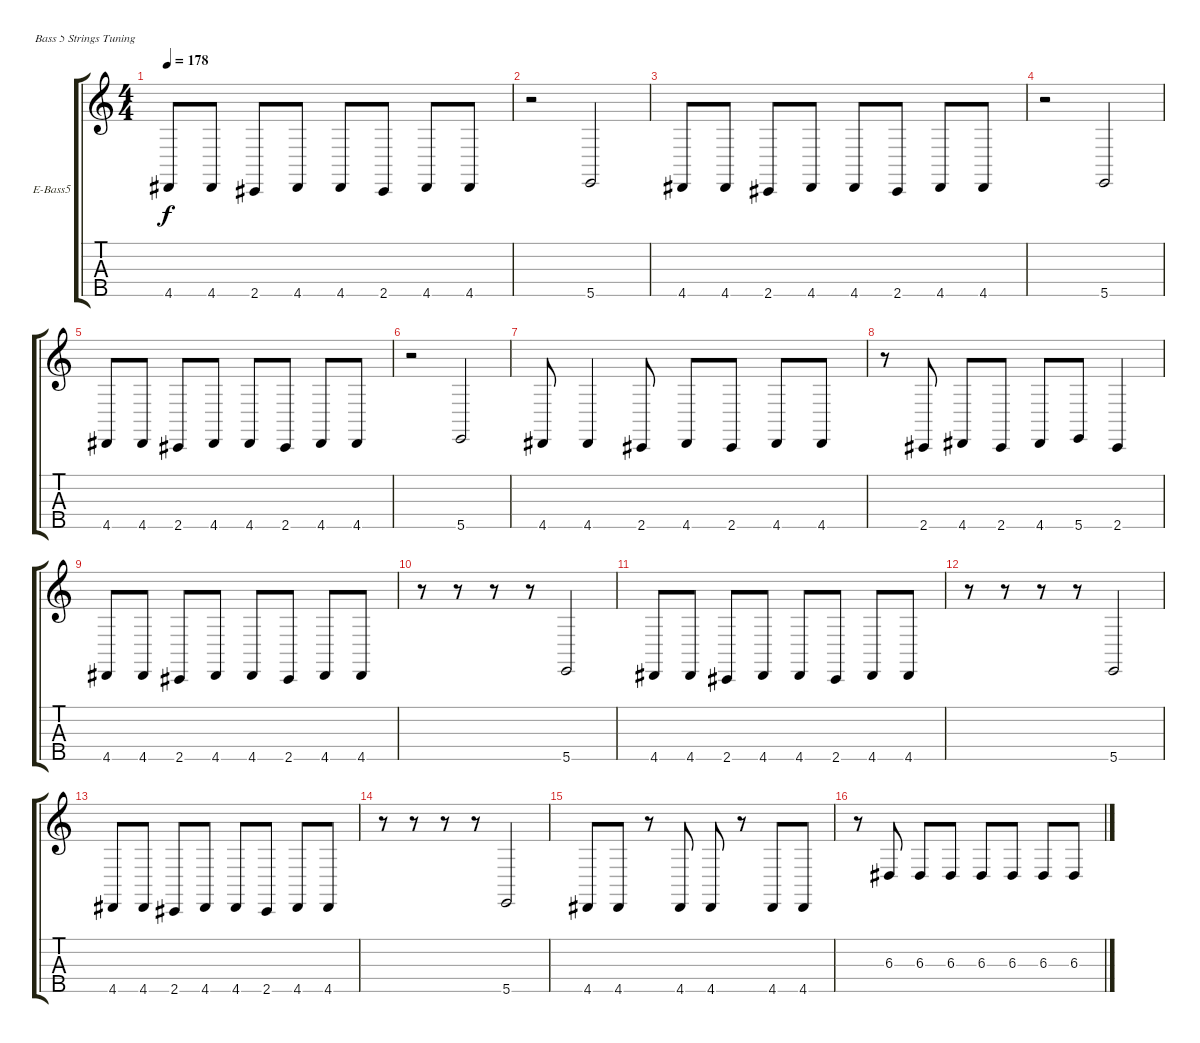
\bracketExtendMode groupsimilarinstruments
\firstSystemTrackNameOrientation horizontal
\otherSystemsTrackNameOrientation horizontal
\track ("Bass" "E-Bass5") {instrument electricbassfinger}
\staff {score tabs}
\tuning (G2 D2 A1 E1 B0)
\ts (4 4)
\tempo 178
\clef g2
\ks c
4.5.8{dy f} 4.5.8 2.5.8 4.5.8 4.5.8 2.5.8 4.5.8 4.5.8 |
r.2 5.5.2 |
4.5.8 4.5.8 2.5.8 4.5.8 4.5.8 2.5.8 4.5.8 4.5.8 |
r.2 5.5.2 |
4.5.8 4.5.8 2.5.8 4.5.8 4.5.8 2.5.8 4.5.8 4.5.8 |
r.2 5.5.2 |
4.5.8 4.5.4 2.5.8 4.5.8 2.5.8 4.5.8 4.5.8 |
r.8 2.5.8 4.5.8 2.5.8 4.5.8 5.5.8 2.5.4 |
4.5.8 4.5.8 2.5.8 4.5.8 4.5.8 2.5.8 4.5.8 4.5.8 |
r.8 r.8 r.8 r.8 5.5.2 |
4.5.8 4.5.8 2.5.8 4.5.8 4.5.8 2.5.8 4.5.8 4.5.8 |
r.8 r.8 r.8 r.8 5.5.2 |
4.5.8 4.5.8 2.5.8 4.5.8 4.5.8 2.5.8 4.5.8 4.5.8 |
r.8 r.8 r.8 r.8 5.5.2 |
4.5.8 4.5.8 r.8 4.5.8 4.5.8 r.8 4.5.8 4.5.8 |
r.8 6.3.8 6.3.8 6.3.8 6.3.8 6.3.8 6.3.8 6.3.8
